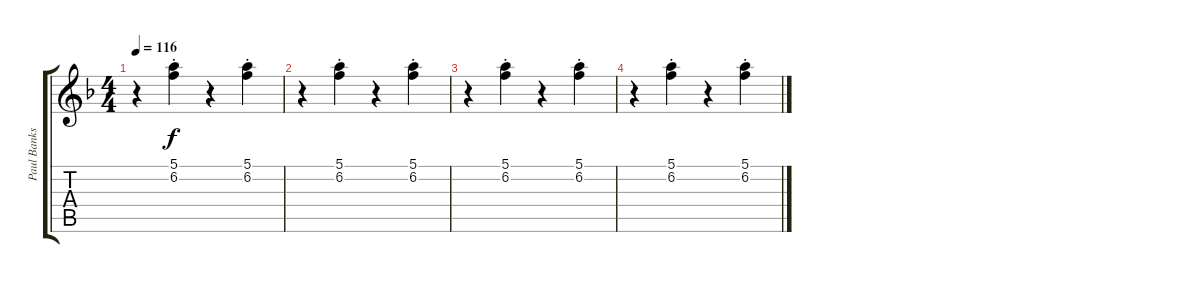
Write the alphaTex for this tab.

\track ("Paul Banks" "Paul Banks") {instrument electricguitarjazz}
\staff {score tabs}
\tuning (E4 B3 G3 D3 A2 E2) {hide}
\ts (4 4)
\tempo 116
\clef g2
\ks f
r.4{dy f} (5.1{st} 6.2{st}).4 r.4 (5.1{st} 6.2{st}).4 |
r.4 (5.1{st} 6.2{st}).4 r.4 (5.1{st} 6.2{st}).4 |
r.4 (5.1{st} 6.2{st}).4 r.4 (5.1{st} 6.2{st}).4 |
r.4 (5.1{st} 6.2{st}).4 r.4 (5.1{st} 6.2{st}).4
